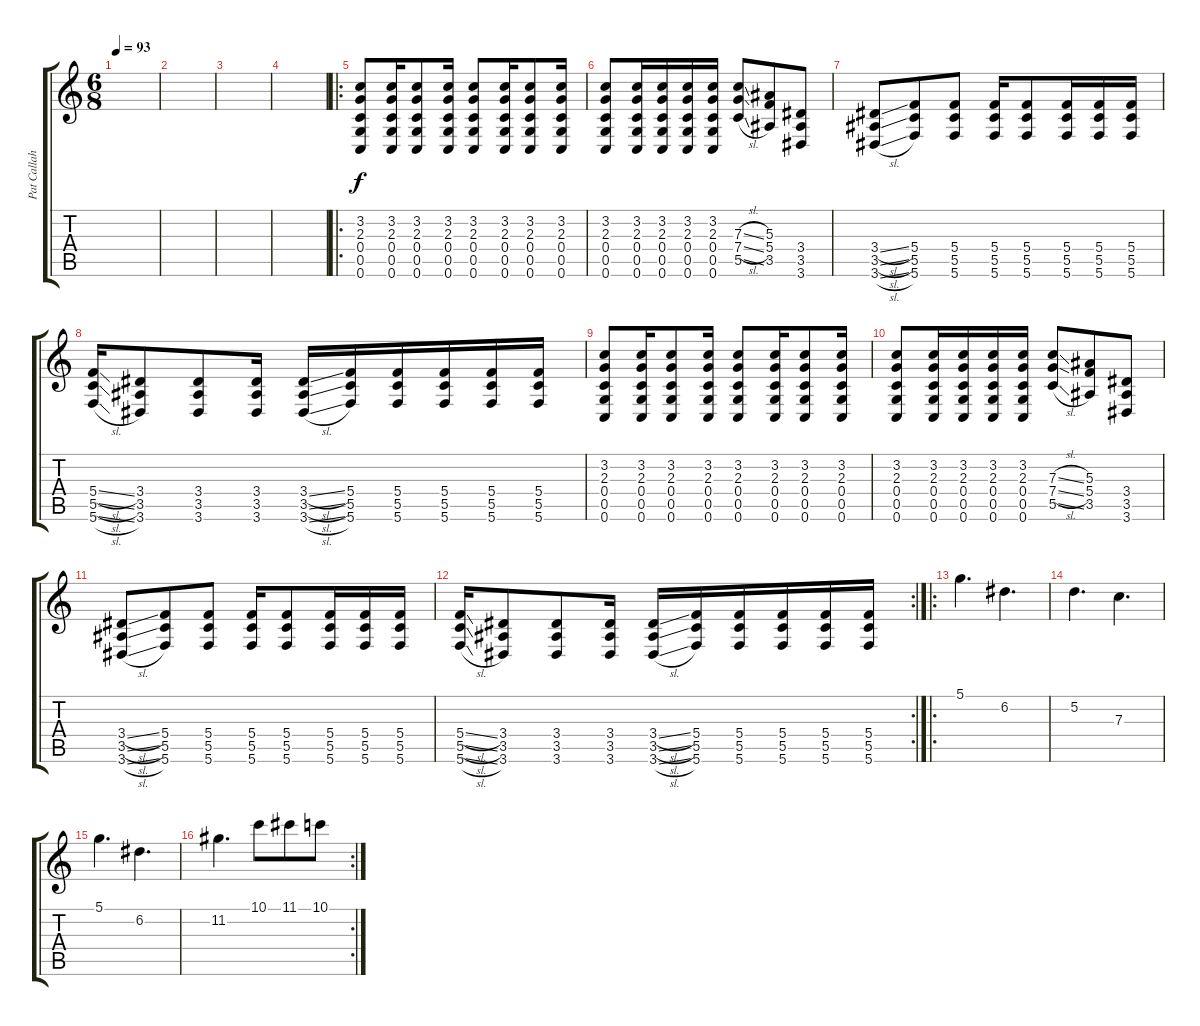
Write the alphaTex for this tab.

\track ("Pat Callahan [Rythm Guitar]" "Pat Callah") {instrument electricguitarclean}
\staff {score tabs}
\tuning (D4 A3 F3 C3 G2 C2) {hide}
\ts (6 8)
\tempo 93
\clef g2
\ks c
|
|
|
|
\ro
(3.2 2.3 0.4 0.5 0.6).8{instrument distortionguitar} (3.2 2.3 0.4 0.5 0.6).16 (3.2 2.3 0.4 0.5 0.6).8 (3.2 2.3 0.4 0.5 0.6).16 (3.2 2.3 0.4 0.5 0.6).8 (3.2 2.3 0.4 0.5 0.6).16 (3.2 2.3 0.4 0.5 0.6).8 (3.2 2.3 0.4 0.5 0.6).16 |
(3.2 2.3 0.4 0.5 0.6).8 (3.2 2.3 0.4 0.5 0.6).16 (3.2 2.3 0.4 0.5 0.6).16 (3.2 2.3 0.4 0.5 0.6).16 (3.2 2.3 0.4 0.5 0.6).16 (7.3{sl} 7.4{sl} 5.5{sl}).8 (5.3 5.4 3.5).8 (3.4 3.5 3.6).8 |
(3.4{sl} 3.5{sl} 3.6{sl}).8 (5.4 5.5 5.6).8 (5.4 5.5 5.6).8 (5.4 5.5 5.6).16 (5.4 5.5 5.6).8 (5.4 5.5 5.6).16 (5.4 5.5 5.6).16 (5.4 5.5 5.6).16 |
(5.4{sl} 5.5{sl} 5.6{sl}).16 (3.4 3.5 3.6).8 (3.4 3.5 3.6).8 (3.4 3.5 3.6).16 (3.4{sl} 3.5{sl} 3.6{sl}).16 (5.4 5.5 5.6).16 (5.4 5.5 5.6).16 (5.4 5.5 5.6).16 (5.4 5.5 5.6).16 (5.4 5.5 5.6).16 |
(3.2 2.3 0.4 0.5 0.6).8{instrument distortionguitar} (3.2 2.3 0.4 0.5 0.6).16 (3.2 2.3 0.4 0.5 0.6).8 (3.2 2.3 0.4 0.5 0.6).16 (3.2 2.3 0.4 0.5 0.6).8 (3.2 2.3 0.4 0.5 0.6).16 (3.2 2.3 0.4 0.5 0.6).8 (3.2 2.3 0.4 0.5 0.6).16 |
(3.2 2.3 0.4 0.5 0.6).8 (3.2 2.3 0.4 0.5 0.6).16 (3.2 2.3 0.4 0.5 0.6).16 (3.2 2.3 0.4 0.5 0.6).16 (3.2 2.3 0.4 0.5 0.6).16 (7.3{sl} 7.4{sl} 5.5{sl}).8 (5.3 5.4 3.5).8 (3.4 3.5 3.6).8 |
(3.4{sl} 3.5{sl} 3.6{sl}).8 (5.4 5.5 5.6).8 (5.4 5.5 5.6).8 (5.4 5.5 5.6).16 (5.4 5.5 5.6).8 (5.4 5.5 5.6).16 (5.4 5.5 5.6).16 (5.4 5.5 5.6).16 |
\rc 2
(5.4{sl} 5.5{sl} 5.6{sl}).16 (3.4 3.5 3.6).8 (3.4 3.5 3.6).8 (3.4 3.5 3.6).16 (3.4{sl} 3.5{sl} 3.6{sl}).16 (5.4 5.5 5.6).16 (5.4 5.5 5.6).16 (5.4 5.5 5.6).16 (5.4 5.5 5.6).16 (5.4 5.5 5.6).16 |
\ro
5.1.4{d} 6.2.4{d} |
5.2.4{d} 7.3.4{d} |
5.1.4{d} 6.2.4{d} |
\rc 2
11.2.4{d} 10.1.8 11.1.8 10.1.8
